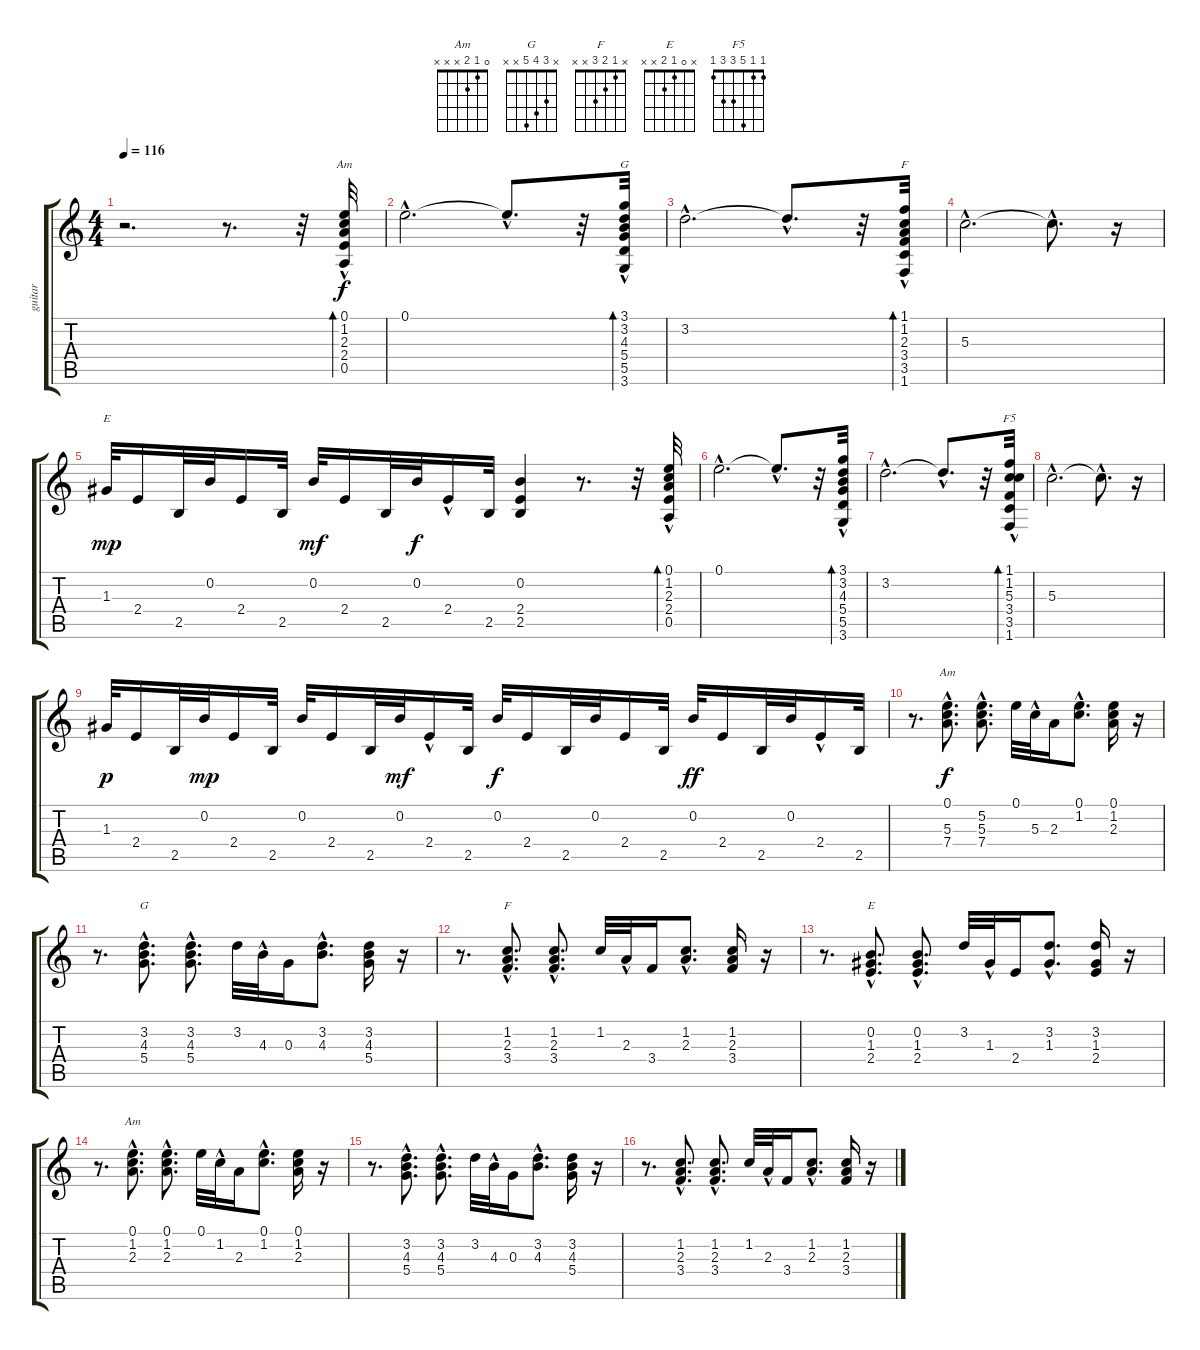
\track ("guitar" "guitar") {instrument acousticguitarsteel}
\staff {score tabs}
\tuning (E4 B3 G3 D3 A2 E2) {hide}
\chord ("Am" x 1 2 2 0 x)
\chord ("G" 3 3 4 5 5 3)
\chord ("F" 1 1 2 3 3 1)
\chord ("E" 0 0 1 2 2 0)
\chord ("F5" 1 1 5 3 3 1)
\chord ("Am" 0 x 5 7 x x) {firstfret 5}
\chord ("G" x 3 4 5 x x)
\chord ("F" x 1 2 3 x x)
\chord ("E" x 0 1 2 x x)
\chord ("Am" 0 1 2 x x x)
\ts (4 4)
\tempo 116
\clef g2
\ks c
r.2{d dy f instrument acousticguitarsteel} r.8{d} r.32 (0.1 1.2 2.3{hac} 2.4{hac} 0.5).32{bd 30 ch "Am"} |
0.1{hac}.2{d} 0.1{hac t}.8{d} r.32 (3.1 3.2 4.3{hac} 5.4{hac} 5.5 3.6).32{bd 480 ch "G"} |
3.2{hac}.2{d} 3.2{hac t}.8{d} r.32 (1.1 1.2 2.3 3.4{hac} 3.5{hac} 1.6).32{bd 480 ch "F"} |
5.3{hac}.2{d} 5.3{hac t}.8{d} r.16 |
1.3.32{ch "E" dy mp} 2.4.16 2.5.32 0.2.32 2.4.16 2.5.32 0.2.32{dy mf} 2.4.16 2.5.32 0.2.32{dy f} 2.4{hac}.16 2.5.32 (0.2 2.4 2.5).4 r.8{d} r.32 (0.1 1.2 2.3{hac} 2.4{hac} 0.5).32{bd 480} |
0.1{hac}.2{d} 0.1{hac t}.8{d} r.32 (3.1 3.2 4.3{hac} 5.4{hac} 5.5 3.6).32{bd 480} |
3.2{hac}.2{d} 3.2{hac t}.8{d} r.32 (1.1 1.2 5.3 3.4{hac} 3.5{hac} 1.6).32{bd 480 ch "F5"} |
5.3{hac}.2{d} 5.3{hac t}.8{d} r.16 |
1.3.32{dy p} 2.4.16 2.5.32 0.2.32{dy mp} 2.4.16 2.5.32 0.2.32 2.4.16 2.5.32 0.2.32{dy mf} 2.4{hac}.16 2.5.32 0.2.32{dy f} 2.4.16 2.5.32 0.2.32 2.4.16 2.5.32 0.2.32{dy ff} 2.4.16 2.5.32 0.2.32 2.4{hac}.16 2.5.32 |
r.8{d} (0.1{hac} 5.3{hac} 7.4{hac}).8{d ch "Am" dy f} (5.2{hac} 5.3{hac} 7.4{hac}).8{d} 0.1.32 5.3{hac}.32 2.3.16 (0.1{hac} 1.2{hac}).8{d} (0.1 1.2 2.3).16 r.16 |
r.8{d} (3.2{hac} 4.3{hac} 5.4{hac}).8{d ch "G"} (3.2{hac} 4.3{hac} 5.4{hac}).8{d} 3.2.32 4.3{hac}.32 0.3.16 (3.2{hac} 4.3{hac}).8{d} (3.2 4.3 5.4).16 r.16 |
r.8{d} (1.2{hac} 2.3{hac} 3.4{hac}).8{d ch "F"} (1.2{hac} 2.3{hac} 3.4{hac}).8{d} 1.2.32 2.3{hac}.32 3.4.16 (1.2{hac} 2.3{hac}).8{d} (1.2 2.3 3.4).16 r.16 |
r.8{d} (0.2{hac} 1.3{hac} 2.4{hac}).8{d ch "E"} (0.2{hac} 1.3{hac} 2.4{hac}).8{d} 3.2.32 1.3{hac}.32 2.4.16 (3.2{hac} 1.3{hac}).8{d} (3.2 1.3 2.4).16 r.16 |
r.8{d} (0.1{hac} 1.2{hac} 2.3{hac}).8{d ch "Am"} (0.1{hac} 1.2{hac} 2.3{hac}).8{d} 0.1.32 1.2{hac}.32 2.3.16 (0.1{hac} 1.2{hac}).8{d} (0.1 1.2 2.3).16 r.16 |
r.8{d} (3.2{hac} 4.3{hac} 5.4{hac}).8{d} (3.2{hac} 4.3{hac} 5.4{hac}).8{d} 3.2.32 4.3{hac}.32 0.3.16 (3.2{hac} 4.3{hac}).8{d} (3.2 4.3 5.4).16 r.16 |
r.8{d} (1.2{hac} 2.3{hac} 3.4{hac}).8{d} (1.2{hac} 2.3{hac} 3.4{hac}).8{d} 1.2.32 2.3{hac}.32 3.4.16 (1.2{hac} 2.3{hac}).8{d} (1.2 2.3 3.4).16 r.16
